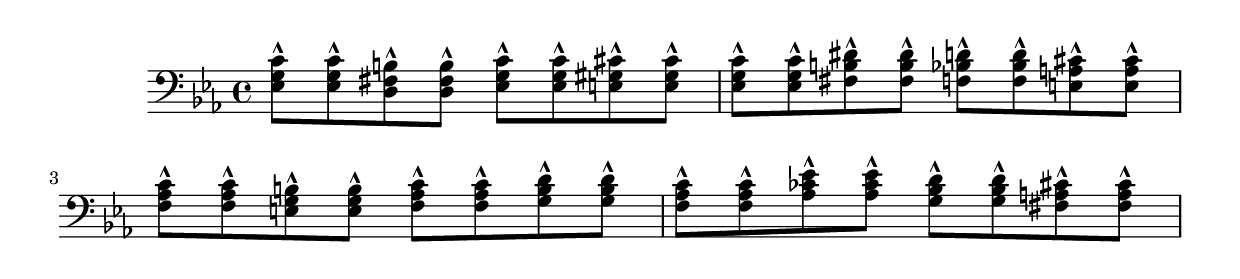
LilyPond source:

\version "2.18.2"
\header {
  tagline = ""  % removed
}
% \include "lilypond-book-preamble.ly"

\parallelMusic #'(
voiceC
) 
% rhMusic
% lhMusic

{
  %--------------------bar1 
  \clef "bass"
\key c \minor
<es g c>8-^ <es g c>-^ <d fis b>-^ <d fis b>-^ <es g c>-^ <es g c>-^ <e gis cis>-^ <e gis cis>-^ |

%--------------------bar2 

<es g c>-^ <es g c>-^ <fis b dis>-^ <fis b dis>-^ <f bes d>-^ <f bes d>-^ <e a cis>-^ <e a cis>-^ |
  %--------------------bar3 

  <f as c>-^ <f as c>-^ <e g b>-^ <e g b>-^ <f as c>-^ <f as c>-^ <g b d>-^ <g b d>-^ | 
%--------------------bar4 

<f as c>-^ <f as c>-^ <as ces es>-^ <as ces es>-^ <g bes d>-^ <g bes d>-^ <fis a cis>-^ <fis a cis>-^ |
}

%\chords {
%  g2.:m es4:m
%  g4:m es4:m g2:m 
%  g1:m
%  es2:m g2:m
%}


\layout {
   \context {
      \Score
      \override SpacingSpanner.base-shortest-duration = #(ly:make-moment 1/64)
    }
  }

  \score {

%\new StaffGroup <<
% \new Staff 
%   \with {instrumentName = #"Струнные "} 
%   << \relative c'' { \voiceA } \\ \relative c' { \voiceB } >-^>-^
  \new Staff 
    \relative c { \voiceC }
% \new Staff 
%   \with {instrumentName = #"Электрогитара "} 
%   \relative c {\clef bass  \voiceD }
%  \new PianoStaff <<
%    \new Staff \rhMusic
%    \new Staff \lhMusic
%    >-^>-^
%>-^>-^
}
